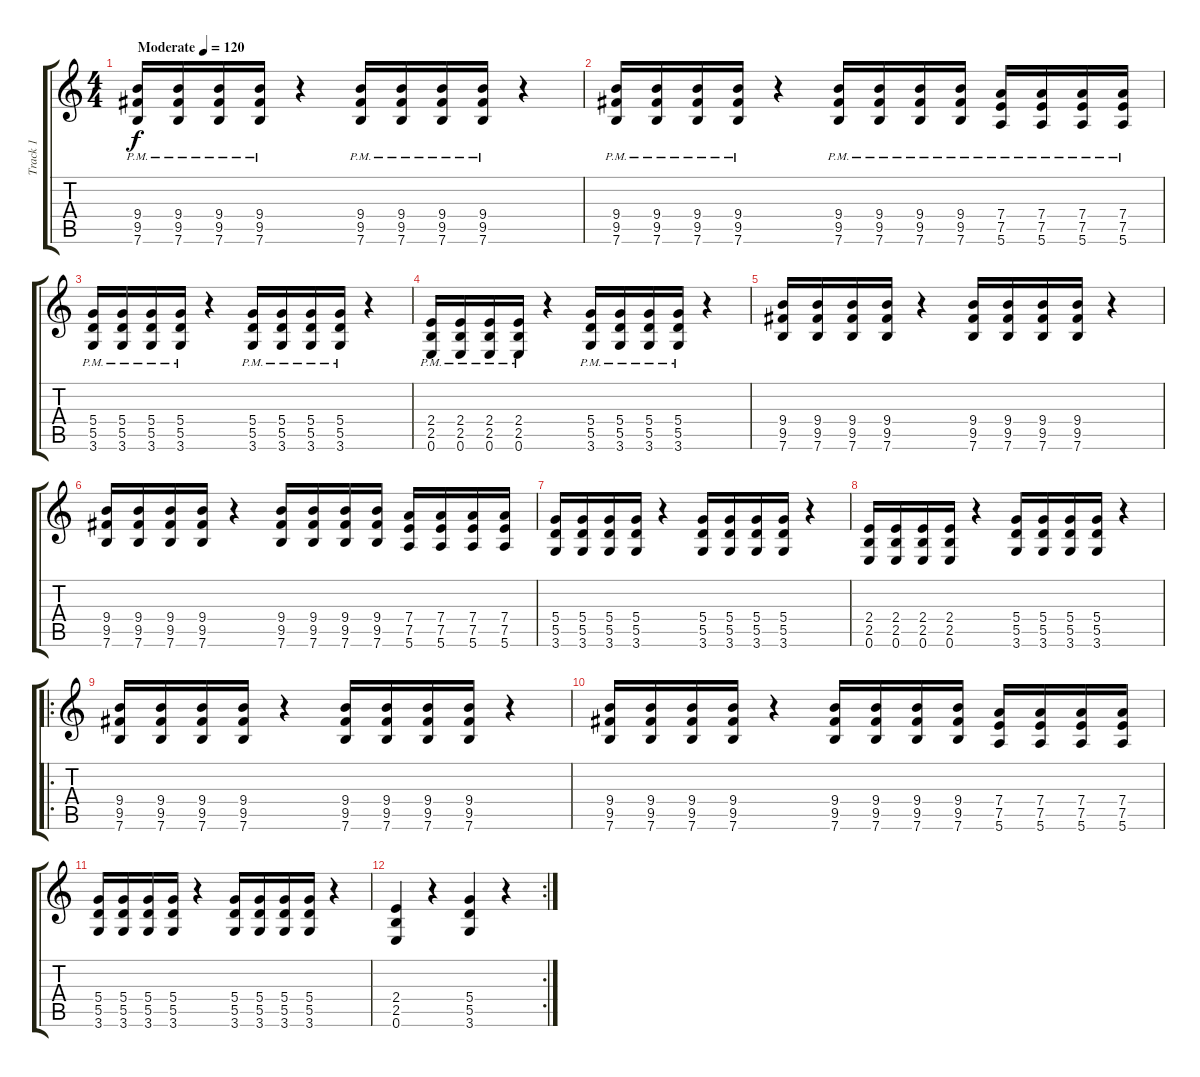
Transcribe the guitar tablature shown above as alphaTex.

\track ("Track 1" "Track 1") {instrument overdrivenguitar}
\staff {score tabs}
\tuning (E4 B3 G3 D3 A2 E2) {hide}
\ts (4 4)
\tempo (120 "Moderate")
\clef g2
\ks c
(9.4{pm} 9.5{pm} 7.6{pm}).16{dy f volume 5 instrument overdrivenguitar} (9.4{pm} 9.5{pm} 7.6{pm}).16 (9.4{pm} 9.5{pm} 7.6{pm}).16 (9.4{pm} 9.5{pm} 7.6{pm}).16 r.4 (9.4{pm} 9.5{pm} 7.6{pm}).16 (9.4{pm} 9.5{pm} 7.6{pm}).16 (9.4{pm} 9.5{pm} 7.6{pm}).16 (9.4{pm} 9.5{pm} 7.6{pm}).16 r.4 |
(9.4{pm} 9.5{pm} 7.6{pm}).16 (9.4{pm} 9.5{pm} 7.6{pm}).16 (9.4{pm} 9.5{pm} 7.6{pm}).16 (9.4{pm} 9.5{pm} 7.6{pm}).16 r.4 (9.4{pm} 9.5{pm} 7.6{pm}).16 (9.4{pm} 9.5{pm} 7.6{pm}).16 (9.4{pm} 9.5{pm} 7.6{pm}).16 (9.4{pm} 9.5{pm} 7.6{pm}).16 (7.4{pm} 7.5{pm} 5.6{pm}).16 (7.4{pm} 7.5{pm} 5.6{pm}).16 (7.4{pm} 7.5{pm} 5.6{pm}).16 (7.4{pm} 7.5{pm} 5.6{pm}).16 |
(5.4{pm} 5.5{pm} 3.6{pm}).16 (5.4{pm} 5.5{pm} 3.6{pm}).16 (5.4{pm} 5.5{pm} 3.6{pm}).16 (5.4{pm} 5.5{pm} 3.6{pm}).16 r.4 (5.4{pm} 5.5{pm} 3.6{pm}).16 (5.4{pm} 5.5{pm} 3.6{pm}).16 (5.4{pm} 5.5{pm} 3.6{pm}).16 (5.4{pm} 5.5{pm} 3.6{pm}).16 r.4 |
(2.4{pm} 2.5{pm} 0.6{pm}).16 (2.4{pm} 2.5{pm} 0.6{pm}).16 (2.4{pm} 2.5{pm} 0.6{pm}).16 (2.4{pm} 2.5{pm} 0.6{pm}).16 r.4 (5.4{pm} 5.5{pm} 3.6{pm}).16 (5.4{pm} 5.5{pm} 3.6{pm}).16 (5.4{pm} 5.5{pm} 3.6{pm}).16 (5.4{pm} 5.5{pm} 3.6{pm}).16 r.4 |
(9.4 9.5 7.6).16{volume 13} (9.4 9.5 7.6).16 (9.4 9.5 7.6).16 (9.4 9.5 7.6).16 r.4 (9.4 9.5 7.6).16 (9.4 9.5 7.6).16 (9.4 9.5 7.6).16 (9.4 9.5 7.6).16 r.4 |
(9.4 9.5 7.6).16 (9.4 9.5 7.6).16 (9.4 9.5 7.6).16 (9.4 9.5 7.6).16 r.4 (9.4 9.5 7.6).16 (9.4 9.5 7.6).16 (9.4 9.5 7.6).16 (9.4 9.5 7.6).16 (7.4 7.5 5.6).16 (7.4 7.5 5.6).16 (7.4 7.5 5.6).16 (7.4 7.5 5.6).16 |
(5.4 5.5 3.6).16 (5.4 5.5 3.6).16 (5.4 5.5 3.6).16 (5.4 5.5 3.6).16 r.4 (5.4 5.5 3.6).16 (5.4 5.5 3.6).16 (5.4 5.5 3.6).16 (5.4 5.5 3.6).16 r.4 |
(2.4 2.5 0.6).16 (2.4 2.5 0.6).16 (2.4 2.5 0.6).16 (2.4 2.5 0.6).16 r.4 (5.4 5.5 3.6).16 (5.4 5.5 3.6).16 (5.4 5.5 3.6).16 (5.4 5.5 3.6).16 r.4 |
\ro
(9.4 9.5 7.6).16 (9.4 9.5 7.6).16 (9.4 9.5 7.6).16 (9.4 9.5 7.6).16 r.4 (9.4 9.5 7.6).16 (9.4 9.5 7.6).16 (9.4 9.5 7.6).16 (9.4 9.5 7.6).16 r.4 |
(9.4 9.5 7.6).16 (9.4 9.5 7.6).16 (9.4 9.5 7.6).16 (9.4 9.5 7.6).16 r.4 (9.4 9.5 7.6).16 (9.4 9.5 7.6).16 (9.4 9.5 7.6).16 (9.4 9.5 7.6).16 (7.4 7.5 5.6).16 (7.4 7.5 5.6).16 (7.4 7.5 5.6).16 (7.4 7.5 5.6).16 |
(5.4 5.5 3.6).16 (5.4 5.5 3.6).16 (5.4 5.5 3.6).16 (5.4 5.5 3.6).16 r.4 (5.4 5.5 3.6).16 (5.4 5.5 3.6).16 (5.4 5.5 3.6).16 (5.4 5.5 3.6).16 r.4 |
\rc 2
(2.4 2.5 0.6).4 r.4 (5.4 5.5 3.6).4 r.4
